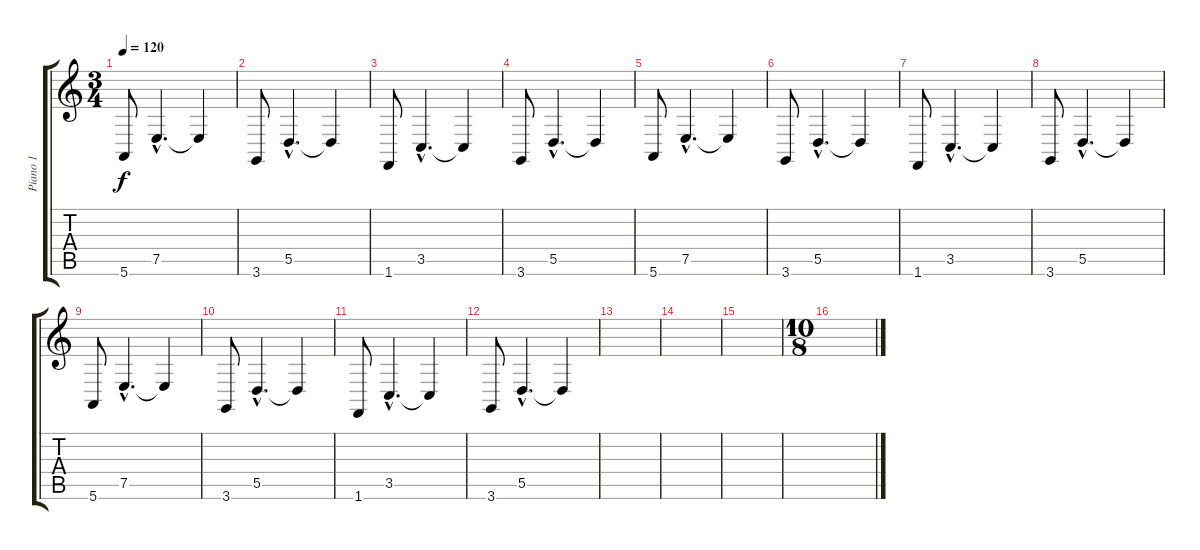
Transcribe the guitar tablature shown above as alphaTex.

\track ("Piano 1" "Piano 1") {instrument acousticgrandpiano}
\staff {score tabs}
\tuning (E4 B3 G3 D3 A2 E2) {hide}
\ts (3 4)
\tempo 120
\clef g2
\ks c
5.6.8{dy f} 7.5{hac}.4{d} 7.5{t}.4 |
3.6.8 5.5{hac}.4{d} 5.5{t}.4 |
1.6.8 3.5{hac}.4{d} 3.5{t}.4 |
3.6.8 5.5{hac}.4{d} 5.5{t}.4 |
5.6.8 7.5{hac}.4{d} 7.5{t}.4 |
3.6.8 5.5{hac}.4{d} 5.5{t}.4 |
1.6.8 3.5{hac}.4{d} 3.5{t}.4 |
3.6.8 5.5{hac}.4{d} 5.5{t}.4 |
5.6.8 7.5{hac}.4{d} 7.5{t}.4 |
3.6.8 5.5{hac}.4{d} 5.5{t}.4 |
1.6.8 3.5{hac}.4{d} 3.5{t}.4 |
3.6.8 5.5{hac}.4{d} 5.5{t}.4 |
|
|
|
\ts (10 8)
